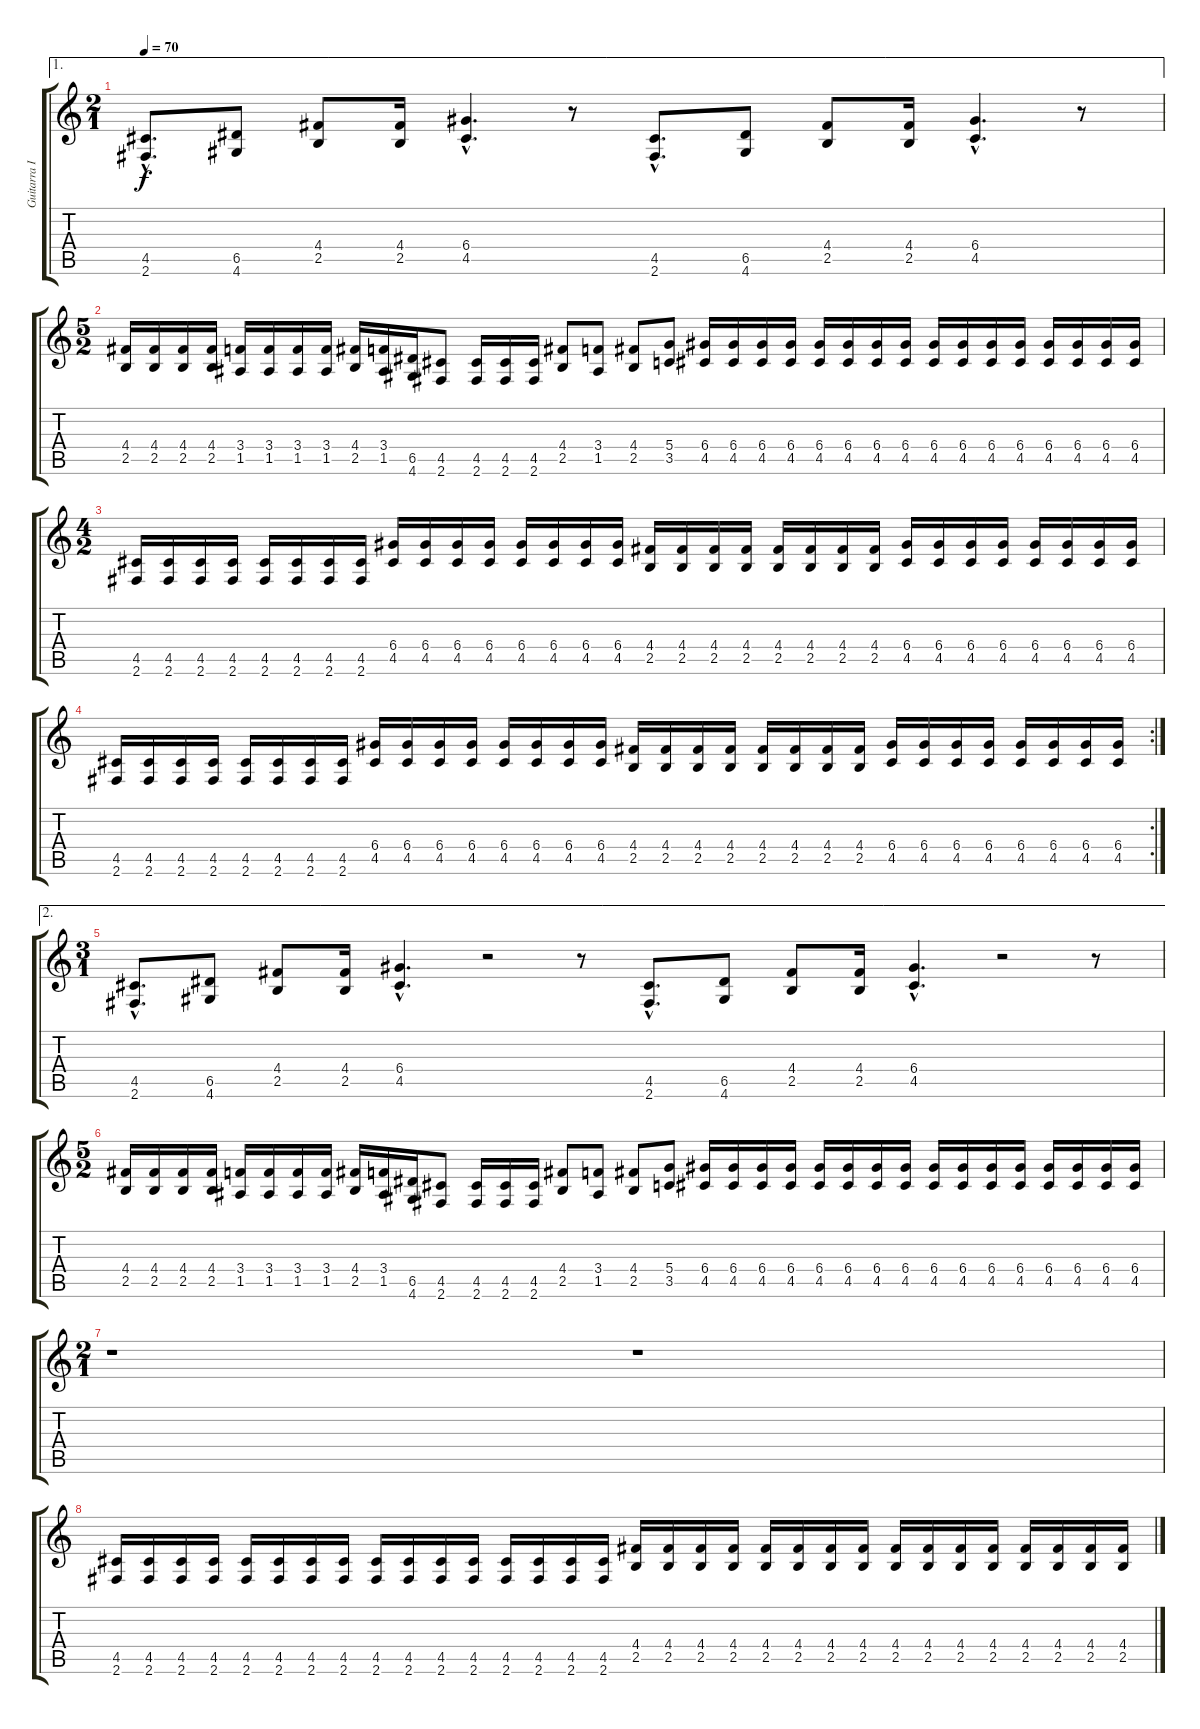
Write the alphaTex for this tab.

\track ("Guitarra II" "Guitarra I") {instrument overdrivenguitar}
\staff {score tabs}
\tuning (E4 B3 G3 D3 A2 E2) {hide}
\ae 1
\ts (2 1)
\tempo 70
\clef g2
\ks c
(4.5{hac} 2.6{hac}).8{d dy f} (6.5 4.6).8 (4.4 2.5).8 (4.4 2.5).16 (6.4{hac} 4.5{hac}).4{d} r.8 (4.5{hac} 2.6{hac}).8{d} (6.5 4.6).8 (4.4 2.5).8 (4.4 2.5).16 (6.4{hac} 4.5{hac}).4{d} r.8 |
\ts (5 2)
(4.4 2.5).16 (4.4 2.5).16 (4.4 2.5).16 (4.4 2.5).16 (3.4 1.5).16 (3.4 1.5).16 (3.4 1.5).16 (3.4 1.5).16 (4.4 2.5).16 (3.4 1.5).16 (6.5 4.6).16 (4.5 2.6).8 (4.5 2.6).16 (4.5 2.6).16 (4.5 2.6).16 (4.4 2.5).8 (3.4 1.5).8 (4.4 2.5).8 (5.4 3.5).8 (6.4 4.5).16 (6.4 4.5).16 (6.4 4.5).16 (6.4 4.5).16 (6.4 4.5).16 (6.4 4.5).16 (6.4 4.5).16 (6.4 4.5).16 (6.4 4.5).16 (6.4 4.5).16 (6.4 4.5).16 (6.4 4.5).16 (6.4 4.5).16 (6.4 4.5).16 (6.4 4.5).16 (6.4 4.5).16 |
\ts (4 2)
(4.5 2.6).16 (4.5 2.6).16 (4.5 2.6).16 (4.5 2.6).16 (4.5 2.6).16 (4.5 2.6).16 (4.5 2.6).16 (4.5 2.6).16 (6.4 4.5).16 (6.4 4.5).16 (6.4 4.5).16 (6.4 4.5).16 (6.4 4.5).16 (6.4 4.5).16 (6.4 4.5).16 (6.4 4.5).16 (4.4 2.5).16 (4.4 2.5).16 (4.4 2.5).16 (4.4 2.5).16 (4.4 2.5).16 (4.4 2.5).16 (4.4 2.5).16 (4.4 2.5).16 (6.4 4.5).16 (6.4 4.5).16 (6.4 4.5).16 (6.4 4.5).16 (6.4 4.5).16 (6.4 4.5).16 (6.4 4.5).16 (6.4 4.5).16 |
\rc 2
(4.5 2.6).16 (4.5 2.6).16 (4.5 2.6).16 (4.5 2.6).16 (4.5 2.6).16 (4.5 2.6).16 (4.5 2.6).16 (4.5 2.6).16 (6.4 4.5).16 (6.4 4.5).16 (6.4 4.5).16 (6.4 4.5).16 (6.4 4.5).16 (6.4 4.5).16 (6.4 4.5).16 (6.4 4.5).16 (4.4 2.5).16 (4.4 2.5).16 (4.4 2.5).16 (4.4 2.5).16 (4.4 2.5).16 (4.4 2.5).16 (4.4 2.5).16 (4.4 2.5).16 (6.4 4.5).16 (6.4 4.5).16 (6.4 4.5).16 (6.4 4.5).16 (6.4 4.5).16 (6.4 4.5).16 (6.4 4.5).16 (6.4 4.5).16 |
\ae 2
\ts (3 1)
(4.5{hac} 2.6{hac}).8{d} (6.5 4.6).8 (4.4 2.5).8 (4.4 2.5).16 (6.4{hac} 4.5{hac}).4{d} r.2 r.8 (4.5{hac} 2.6{hac}).8{d} (6.5 4.6).8 (4.4 2.5).8 (4.4 2.5).16 (6.4{hac} 4.5{hac}).4{d} r.2 r.8 |
\ts (5 2)
(4.4 2.5).16 (4.4 2.5).16 (4.4 2.5).16 (4.4 2.5).16 (3.4 1.5).16 (3.4 1.5).16 (3.4 1.5).16 (3.4 1.5).16 (4.4 2.5).16 (3.4 1.5).16 (6.5 4.6).16 (4.5 2.6).8 (4.5 2.6).16 (4.5 2.6).16 (4.5 2.6).16 (4.4 2.5).8 (3.4 1.5).8 (4.4 2.5).8 (5.4 3.5).8 (6.4 4.5).16 (6.4 4.5).16 (6.4 4.5).16 (6.4 4.5).16 (6.4 4.5).16 (6.4 4.5).16 (6.4 4.5).16 (6.4 4.5).16 (6.4 4.5).16 (6.4 4.5).16 (6.4 4.5).16 (6.4 4.5).16 (6.4 4.5).16 (6.4 4.5).16 (6.4 4.5).16 (6.4 4.5).16 |
\ts (2 1)
r.1 r.1 |
(4.5 2.6).16 (4.5 2.6).16 (4.5 2.6).16 (4.5 2.6).16 (4.5 2.6).16 (4.5 2.6).16 (4.5 2.6).16 (4.5 2.6).16 (4.5 2.6).16 (4.5 2.6).16 (4.5 2.6).16 (4.5 2.6).16 (4.5 2.6).16 (4.5 2.6).16 (4.5 2.6).16 (4.5 2.6).16 (4.4 2.5).16 (4.4 2.5).16 (4.4 2.5).16 (4.4 2.5).16 (4.4 2.5).16 (4.4 2.5).16 (4.4 2.5).16 (4.4 2.5).16 (4.4 2.5).16 (4.4 2.5).16 (4.4 2.5).16 (4.4 2.5).16 (4.4 2.5).16 (4.4 2.5).16 (4.4 2.5).16 (4.4 2.5).16
